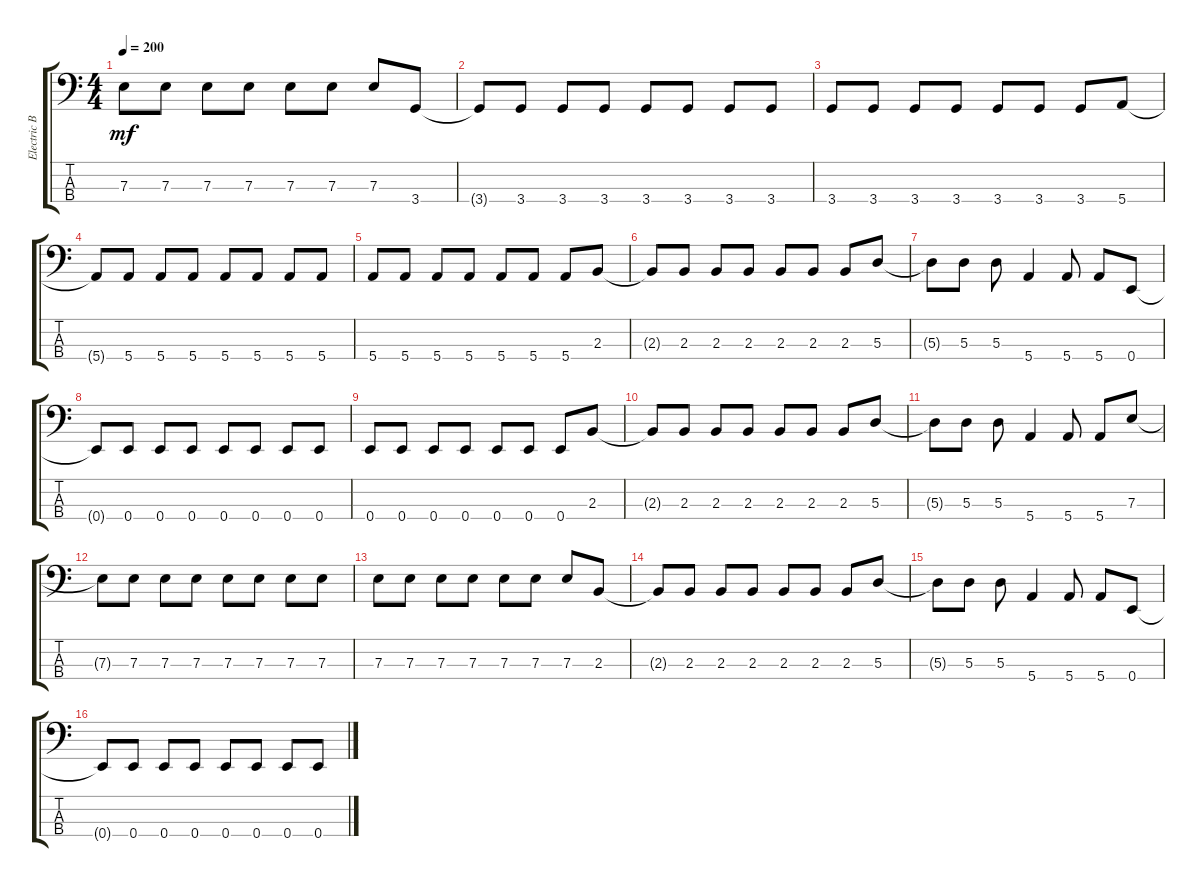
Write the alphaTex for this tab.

\track ("Electric Bass" "Electric B") {instrument electricbassfinger}
\staff {score tabs}
\tuning (G2 D2 A1 E1) {hide}
\ts (4 4)
\tempo 200
\clef f4
\ks c
7.3.8{dy mf} 7.3.8 7.3.8 7.3.8 7.3.8 7.3.8 7.3.8 3.4.8 |
3.4{t}.8 3.4.8 3.4.8 3.4.8 3.4.8 3.4.8 3.4.8 3.4.8 |
3.4.8 3.4.8 3.4.8 3.4.8 3.4.8 3.4.8 3.4.8 5.4.8 |
5.4{t}.8 5.4.8 5.4.8 5.4.8 5.4.8 5.4.8 5.4.8 5.4.8 |
5.4.8 5.4.8 5.4.8 5.4.8 5.4.8 5.4.8 5.4.8 2.3.8 |
2.3{t}.8 2.3.8 2.3.8 2.3.8 2.3.8 2.3.8 2.3.8 5.3.8 |
5.3{t}.8 5.3.8 5.3.8 5.4.4 5.4.8 5.4.8 0.4.8 |
0.4{t}.8 0.4.8 0.4.8 0.4.8 0.4.8 0.4.8 0.4.8 0.4.8 |
0.4.8 0.4.8 0.4.8 0.4.8 0.4.8 0.4.8 0.4.8 2.3.8 |
2.3{t}.8 2.3.8 2.3.8 2.3.8 2.3.8 2.3.8 2.3.8 5.3.8 |
5.3{t}.8 5.3.8 5.3.8 5.4.4 5.4.8 5.4.8 7.3.8 |
7.3{t}.8 7.3.8 7.3.8 7.3.8 7.3.8 7.3.8 7.3.8 7.3.8 |
7.3.8 7.3.8 7.3.8 7.3.8 7.3.8 7.3.8 7.3.8 2.3.8 |
2.3{t}.8 2.3.8 2.3.8 2.3.8 2.3.8 2.3.8 2.3.8 5.3.8 |
5.3{t}.8 5.3.8 5.3.8 5.4.4 5.4.8 5.4.8 0.4.8 |
0.4{t}.8 0.4.8 0.4.8 0.4.8 0.4.8 0.4.8 0.4.8 0.4.8
